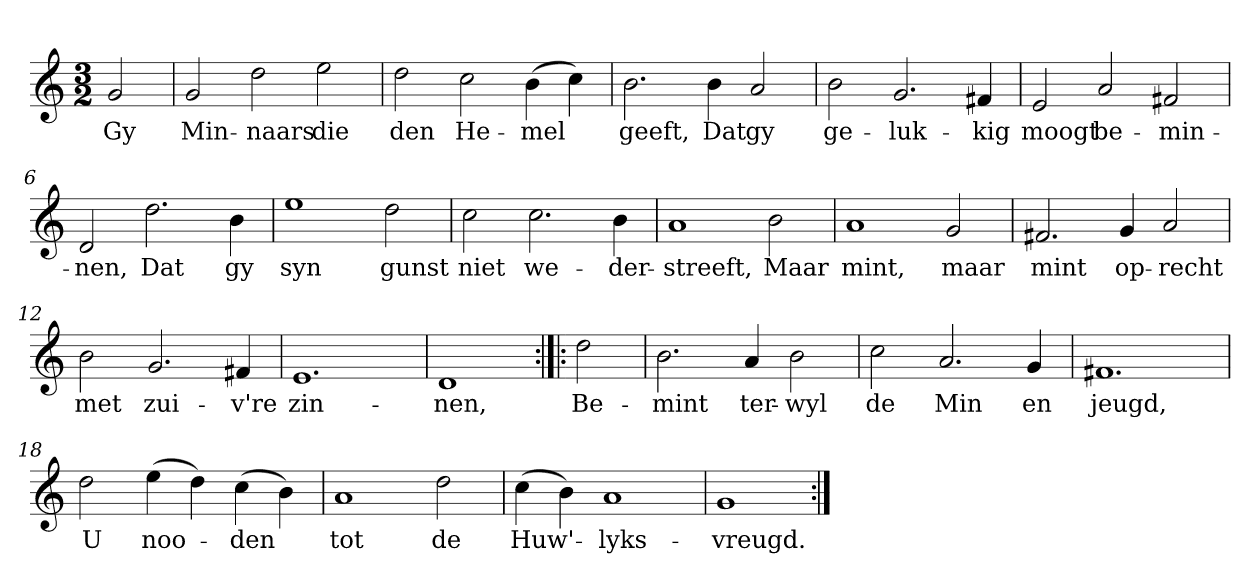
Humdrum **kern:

**kern	**text
*part1	*part1
*staff1	*staff1
*clefG2	*
*k[]	*
*G:mix	*
*M3/2	*
*MM120	*
=	=
2g	Gy
=1	=1
2g	Min-
2dd	-naars
2ee	die
=2	=2
2dd	den
2cc	He-
(4b	-mel
4cc)	.
=3	=3
2.b	geeft,
4b	Dat
2a	gy
=4	=4
2b	ge-
2.g	-luk-
4f#X	-kig
=5	=5
2e	moogt
2a	be-
2f#X	-min-
=6	=6
2d	-nen,
2.dd	Dat
4b	gy
=7	=7
1ee	syn
2dd	gunst
=8	=8
2cc	niet
2.cc	we-
4b	-der-
=9	=9
1a	-streeft,
2b	Maar
=10	=10
1a	mint,
2g	maar
=11	=11
2.f#X	mint
4g	op-
2a	-recht
=12	=12
2b	met
2.g	zui-
4f#X	-v're
=13	=13
1.e	zin-
=14	=14
1d	-nen,
=:|!|:	=:|!|:
2dd	Be-
=15	=15
2.b	-mint
4a	ter-
2b	-wyl
=16	=16
2cc	de
2.a	Min
4g	en
=17	=17
1.f#X	jeugd,
=18	=18
2dd	U
(4ee	noo-
4dd)	.
(4cc	-den
4b)	.
=19	=19
1a	tot
2dd	de
=20	=20
(4cc	Huw'-
4b)	.
1a	-lyks-
=21	=21
1g	-vreugd.
=:|!	=:|!
*-	*-
